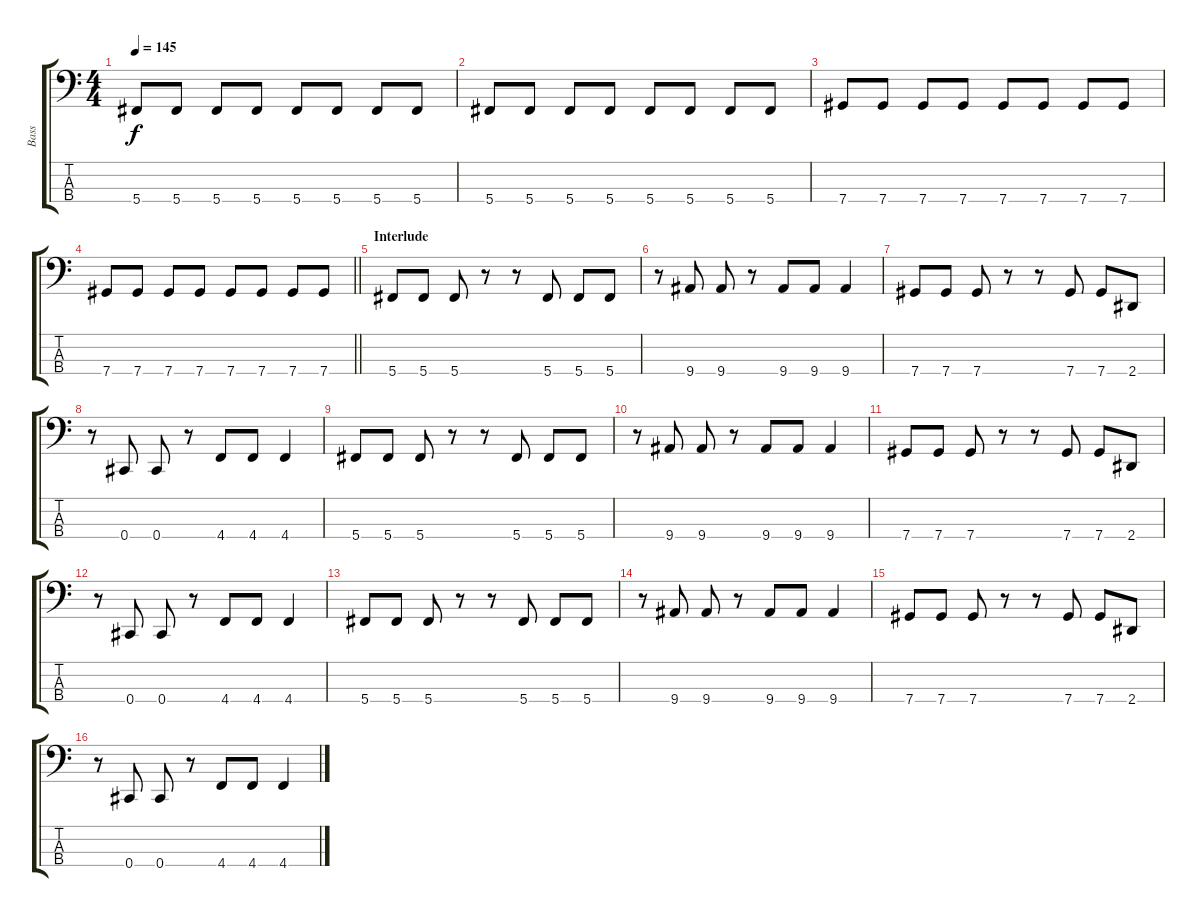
\track ("Bass" "Bass") {instrument electricbasspick}
\staff {score tabs}
\tuning (Gb2 Db2 Ab1 Db1) {hide}
\ts (4 4)
\tempo 145
\clef f4
\ks c
5.4.8{dy f} 5.4.8 5.4.8 5.4.8 5.4.8 5.4.8 5.4.8 5.4.8 |
5.4.8 5.4.8 5.4.8 5.4.8 5.4.8 5.4.8 5.4.8 5.4.8 |
7.4.8 7.4.8 7.4.8 7.4.8 7.4.8 7.4.8 7.4.8 7.4.8 |
\barLineRight lightlight
7.4.8 7.4.8 7.4.8 7.4.8 7.4.8 7.4.8 7.4.8 7.4.8 |
\section ("" "Interlude")
5.4.8 5.4.8 5.4.8 r.8 r.8 5.4.8 5.4.8 5.4.8 |
r.8 9.4.8 9.4.8 r.8 9.4.8 9.4.8 9.4.4 |
7.4.8 7.4.8 7.4.8 r.8 r.8 7.4.8 7.4.8 2.4.8 |
r.8 0.4.8 0.4.8 r.8 4.4.8 4.4.8 4.4.4 |
5.4.8 5.4.8 5.4.8 r.8 r.8 5.4.8 5.4.8 5.4.8 |
r.8 9.4.8 9.4.8 r.8 9.4.8 9.4.8 9.4.4 |
7.4.8 7.4.8 7.4.8 r.8 r.8 7.4.8 7.4.8 2.4.8 |
r.8 0.4.8 0.4.8 r.8 4.4.8 4.4.8 4.4.4 |
5.4.8 5.4.8 5.4.8 r.8 r.8 5.4.8 5.4.8 5.4.8 |
r.8 9.4.8 9.4.8 r.8 9.4.8 9.4.8 9.4.4 |
7.4.8 7.4.8 7.4.8 r.8 r.8 7.4.8 7.4.8 2.4.8 |
r.8 0.4.8 0.4.8 r.8 4.4.8 4.4.8 4.4.4
